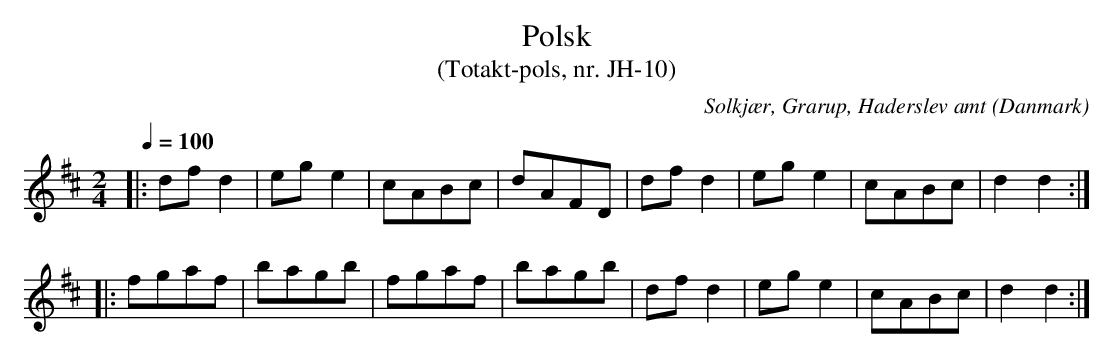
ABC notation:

X:1
T:Polsk
T:(Totakt-pols, nr. JH-10)
O:Solkjær, Grarup, Haderslev amt (Danmark)
M:2/4
L:1/8
Q:1/4=100
K:D
|: df d2 | eg e2 | cABc | dAFD | df d2 | eg e2 | cABc | d2 d2 :|
|: fgaf | bagb | fgaf | bagb | df d2 | eg e2 | cABc | d2 d2 :|
